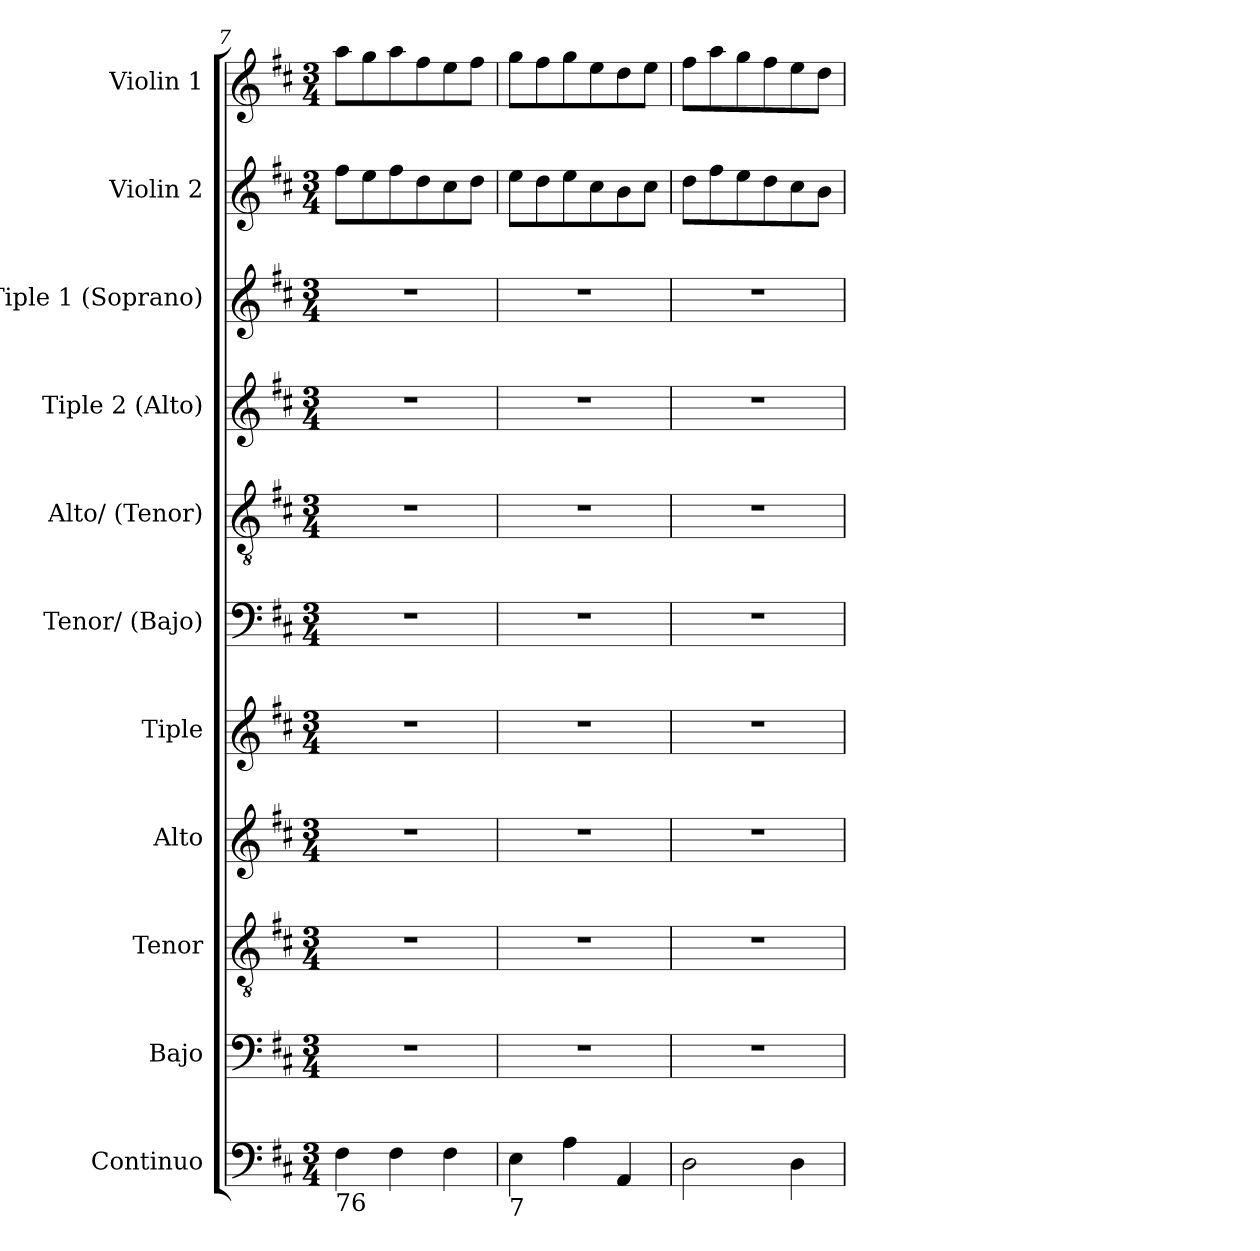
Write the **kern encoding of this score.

**kern	**kern	**kern	**kern	**kern	**kern	**kern	**kern	**kern	**kern	**kern
*part11	*part10	*part9	*part8	*part7	*part6	*part5	*part4	*part3	*part2	*part1
*staff11	*staff10	*staff9	*staff8	*staff7	*staff6	*staff5	*staff4	*staff3	*staff2	*staff1
*I"Continuo	*I"Bajo	*I"Tenor	*I"Alto	*I"Tiple	*I"Tenor/ (Bajo)	*I"Alto/ (Tenor)	*I"Tiple  2 (Alto)	*I"Tiple 1 (Soprano)	*I"Violin 2	*I"Violin 1
*	*I'B.	*I'T.	*I'A.	*	*I'B.	*I'T.	*I'A.	*I'S.	*I'Vln. 2	*I'Vln. 1
*clefF4	*clefF4	*clefGv2	*clefG2	*clefG2	*clefF4	*clefGv2	*clefG2	*clefG2	*clefG2	*clefG2
*	*	*ITrd7c12	*	*	*	*ITrd7c12	*	*	*	*
*k[f#c#]	*k[f#c#]	*k[f#c#]	*k[f#c#]	*k[f#c#]	*k[f#c#]	*k[f#c#]	*k[f#c#]	*k[f#c#]	*k[f#c#]	*k[f#c#]
*D:	*D:	*D:	*D:	*D:	*D:	*D:	*D:	*D:	*D:	*D:
*M3/4	*M3/4	*M3/4	*M3/4	*M3/4	*M3/4	*M3/4	*M3/4	*M3/4	*M3/4	*M3/4
=7	=7	=7	=7	=7	=7	=7	=7	=7	=7	=7
!LO:TX:b:t=76	!	!	!	!	!	!	!	!	!	!
!	!LO:N:vis=1	!LO:N:vis=1	!LO:N:vis=1	!LO:N:vis=1	!LO:N:vis=1	!LO:N:vis=1	!LO:N:vis=1	!LO:N:vis=1	!	!
4F#i\	2.r	2.r	2.r	2.r	2.r	2.r	2.r	2.r	8ff#i\L	8aai\L
.	.	.	.	.	.	.	.	.	8eei\	8ggi\
4F#i\	.	.	.	.	.	.	.	.	8ff#i\	8aai\
.	.	.	.	.	.	.	.	.	8ddi\	8ff#i\
4F#i\	.	.	.	.	.	.	.	.	8cc#i\	8eei\
.	.	.	.	.	.	.	.	.	8ddi\J	8ff#i\J
!!LO:LB:g=z
=8	=8	=8	=8	=8	=8	=8	=8	=8	=8	=8
!LO:TX:b:t=7	!	!	!	!	!	!	!	!	!	!
!	!LO:N:vis=1	!LO:N:vis=1	!LO:N:vis=1	!LO:N:vis=1	!LO:N:vis=1	!LO:N:vis=1	!LO:N:vis=1	!LO:N:vis=1	!	!
4Ei\	2.r	2.r	2.r	2.r	2.r	2.r	2.r	2.r	8eei\L	8ggi\L
.	.	.	.	.	.	.	.	.	8ddi\	8ff#i\
4Ai\	.	.	.	.	.	.	.	.	8eei\	8ggi\
.	.	.	.	.	.	.	.	.	8cc#i\	8eei\
4AAi/	.	.	.	.	.	.	.	.	8bi\	8ddi\
.	.	.	.	.	.	.	.	.	8cc#i\J	8eei\J
=9	=9	=9	=9	=9	=9	=9	=9	=9	=9	=9
!	!LO:N:vis=1	!LO:N:vis=1	!LO:N:vis=1	!LO:N:vis=1	!LO:N:vis=1	!LO:N:vis=1	!LO:N:vis=1	!LO:N:vis=1	!	!
2Di\	2.r	2.r	2.r	2.r	2.r	2.r	2.r	2.r	8ddi\L	8ff#i\L
.	.	.	.	.	.	.	.	.	8ff#i\	8aai\
.	.	.	.	.	.	.	.	.	8eei\	8ggi\
.	.	.	.	.	.	.	.	.	8ddi\	8ff#i\
4Di\	.	.	.	.	.	.	.	.	8cc#i\	8eei\
.	.	.	.	.	.	.	.	.	8bi\J	8ddi\J
=	=	=	=	=	=	=	=	=	=	=
*-	*-	*-	*-	*-	*-	*-	*-	*-	*-	*-
